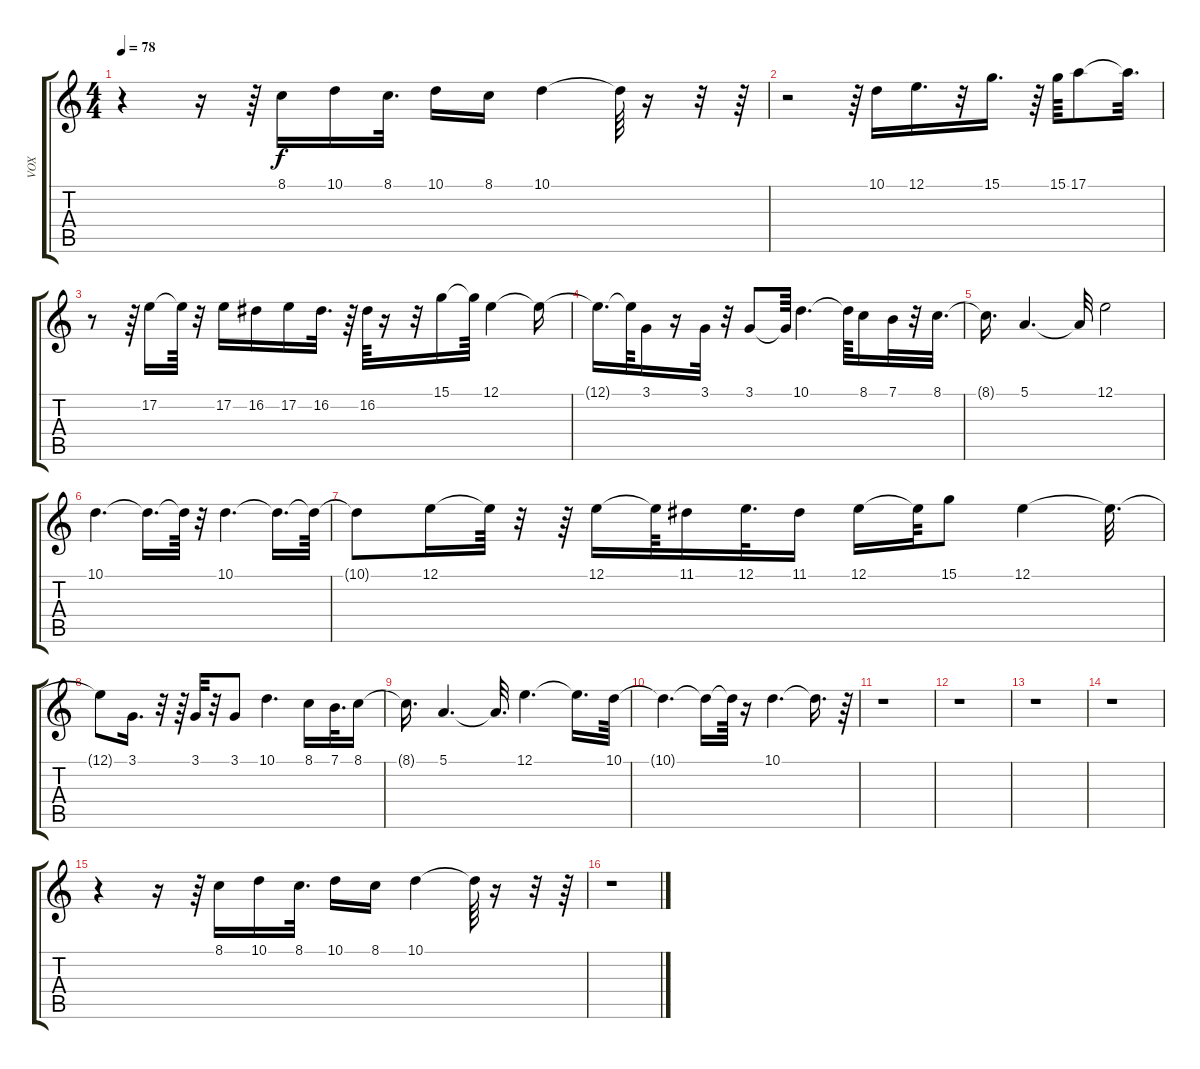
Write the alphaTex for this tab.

\track ("VOX" "VOX") {instrument altosax}
\staff {score tabs}
\tuning (E4 B3 G3 D3 A2 E2) {hide}
\ts (4 4)
\tempo 78
\clef g2
\ks c
r.4{dy f} r.16 r.64 8.1.16 10.1.16 8.1.32{d} 10.1.16 8.1.16 10.1.4 10.1{t}.64 r.16 r.32 r.64 |
r.2 r.64 10.1.16 12.1.16{d} r.32 15.1.16{d} r.64 15.1.64 17.1.8 17.1{t}.32{d} |
r.8 r.64 17.2.16 17.2{t}.64 r.32 17.2.16 16.2.16 17.2.16 16.2.32{d} r.64 16.2.64 r.16 r.32 15.1.16 15.1{t}.64 12.1.4 12.1{t}.16 |
12.1{t}.16{d} 12.1{t}.64 3.1.16 r.16 3.1.32 r.32 3.1.8 3.1{t}.64 10.1.4{d} 10.1{t}.64 8.1.16 7.1.32 r.32 8.1.32{d} |
8.1{t}.16{d} 5.1.4{d} 5.1{t}.32 12.1.2 |
10.1.4{d} 10.1{t}.16{d} 10.1{t}.64 r.32 10.1.4{d} 10.1{t}.16{d} 10.1{t}.64 |
10.1{t}.8 12.1.16 12.1{t}.64 r.32 r.64 12.1.16 12.1{t}.64 11.1.16 12.1.32{d} 11.1.16 12.1.16 12.1{t}.64 15.1.8 12.1.4 12.1{t}.32{d} |
12.1{t}.8 3.1.16{d} r.32 r.64 3.1.32 r.32 3.1.8 10.1.4{d} 8.1.16 7.1.32{d} 8.1.16 |
8.1{t}.16{d} 5.1.4{d} 5.1{t}.32{d} 12.1.4{d} 12.1{t}.16{d} 10.1.64 |
10.1{t}.4{d} 10.1{t}.16 10.1{t}.64 r.16 10.1.4{d} 10.1{t}.16{d} r.64 |
r.1 |
r.1 |
r.1 |
r.1 |
r.4 r.16 r.64 8.1.16 10.1.16 8.1.32{d} 10.1.16 8.1.16 10.1.4 10.1{t}.64 r.16 r.32 r.64 |
r.1
